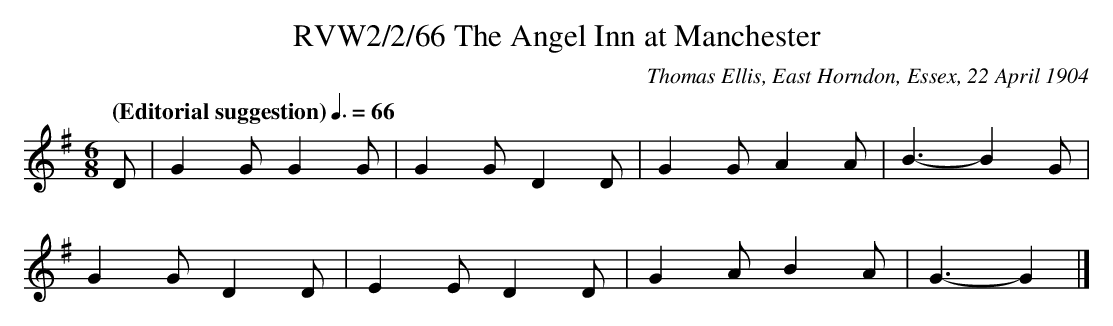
X:1
T:RVW2/2/66 The Angel Inn at Manchester
C: Thomas Ellis, East Horndon, Essex, 22 April 1904
L:1/8
Q: "(Editorial suggestion)" 3/8=66
M:6/8
K:G
D | G2 G G2 G | G2 G D2 D |G2 G A2 A | B3-B2 G |
G2 G D2 D | E2 E D2 D | G2 A B2 A | G3-G2 |]
